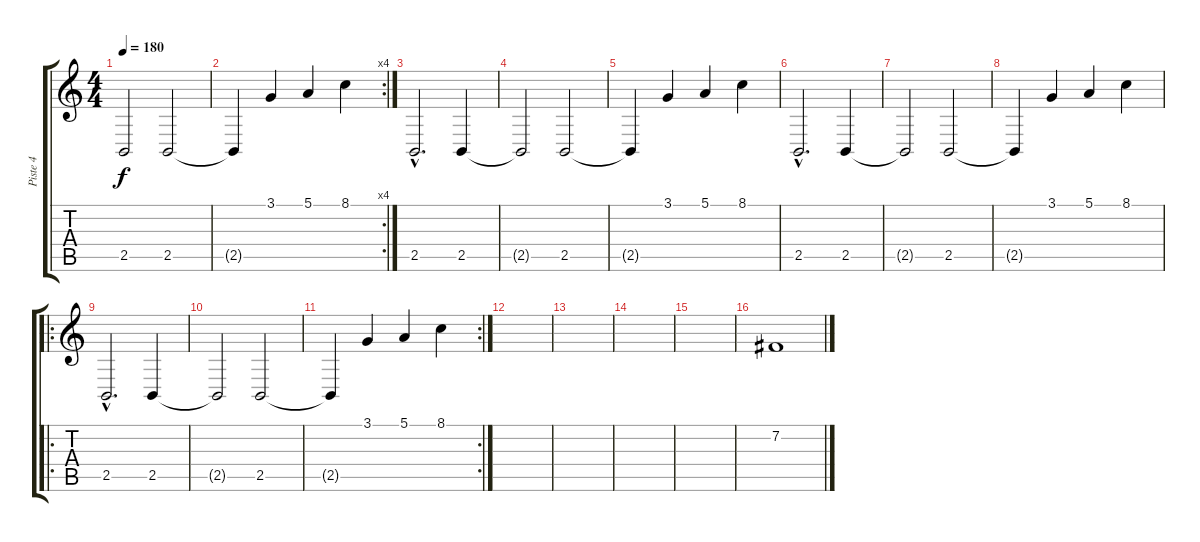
\track ("Piste 4" "Piste 4") {instrument synthstrings2}
\staff {score tabs}
\tuning (E4 B3 G3 D3 A2 E2) {hide}
\ts (4 4)
\tempo 180
\clef g2
\ks c
2.5{t}.2{dy f} 2.5.2 |
\rc 4
2.5{t}.4 3.1.4 5.1.4 8.1.4 |
2.5{hac}.2{d} 2.5.4 |
2.5{t}.2 2.5.2 |
2.5{t}.4 3.1.4 5.1.4 8.1.4 |
2.5{hac}.2{d} 2.5.4 |
2.5{t}.2 2.5.2 |
2.5{t}.4 3.1.4 5.1.4 8.1.4 |
\ro
2.5{hac}.2{d} 2.5.4 |
2.5{t}.2 2.5.2 |
\rc 2
2.5{t}.4 3.1.4 5.1.4 8.1.4 |
|
|
|
|
7.2.1
